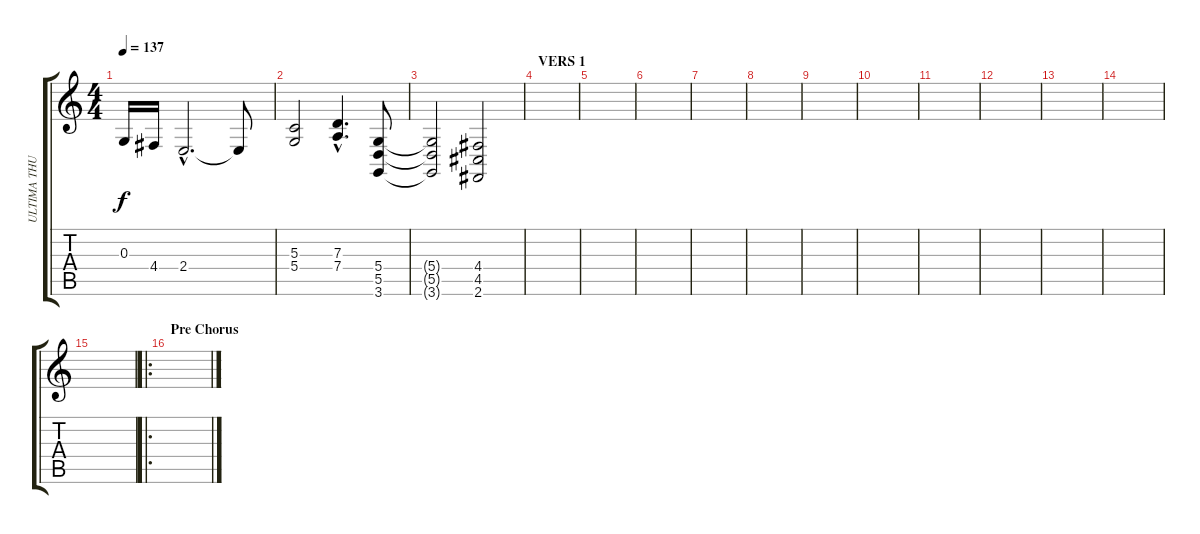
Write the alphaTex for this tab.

\track ("ULTIMA THULE" "ULTIMA THU") {instrument lead1square}
\staff {score tabs}
\tuning (E4 B3 G3 D3 A2 E2) {hide}
\ts (4 4)
\tempo 137
\clef g2
\ks c
0.3.16{dy f} 4.4.16 2.4{hac}.2{d} 2.4{t}.8 |
(5.3 5.4).2 (7.3{hac} 7.4{hac}).4{d} (5.4 5.5 3.6).8 |
(5.4{t} 5.5{t} 3.6{t}).2 (4.4 4.5 2.6).2 |
\section ("" "VERS 1")
|
|
|
|
|
|
|
|
|
|
|
|
\ro
\section ("" "Pre Chorus")
